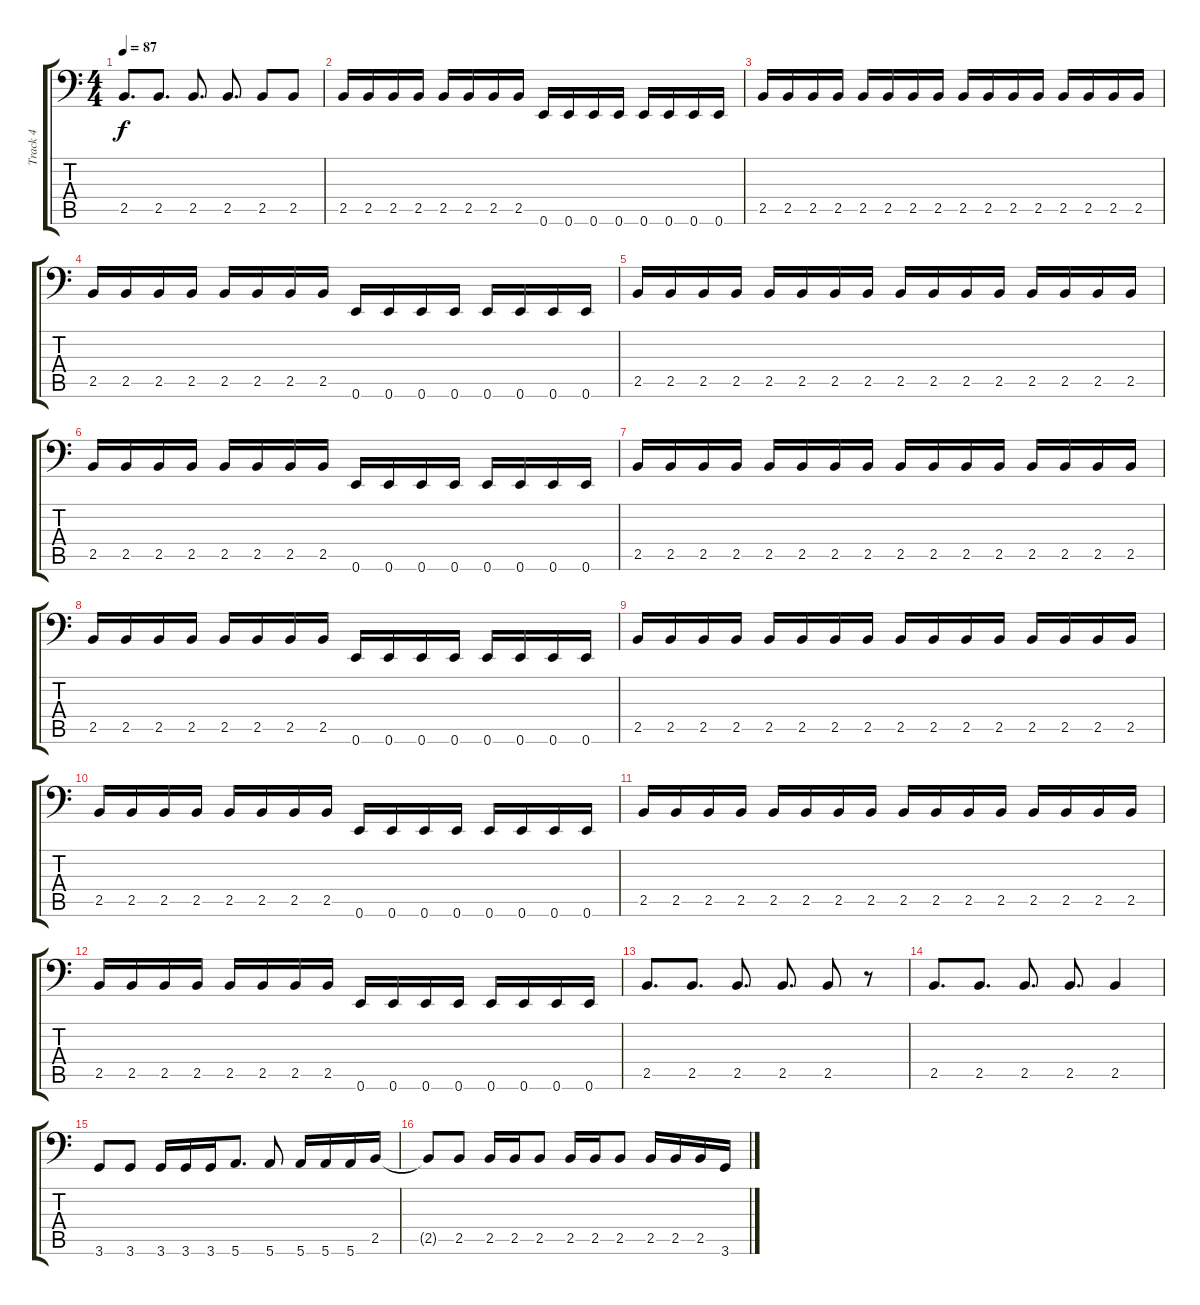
\track ("Track 4" "Track 4") {instrument electricbasspick}
\staff {score tabs}
\tuning (E3 B2 G2 D2 A1 E1) {hide}
\ts (4 4)
\tempo 87
\clef f4
\ks c
2.5.8{d dy f} 2.5.8{d} 2.5.8{d} 2.5.8{d} 2.5.8 2.5.8 |
2.5.16 2.5.16 2.5.16 2.5.16 2.5.16 2.5.16 2.5.16 2.5.16 0.6.16 0.6.16 0.6.16 0.6.16 0.6.16 0.6.16 0.6.16 0.6.16 |
2.5.16 2.5.16 2.5.16 2.5.16 2.5.16 2.5.16 2.5.16 2.5.16 2.5.16 2.5.16 2.5.16 2.5.16 2.5.16 2.5.16 2.5.16 2.5.16 |
2.5.16 2.5.16 2.5.16 2.5.16 2.5.16 2.5.16 2.5.16 2.5.16 0.6.16 0.6.16 0.6.16 0.6.16 0.6.16 0.6.16 0.6.16 0.6.16 |
2.5.16 2.5.16 2.5.16 2.5.16 2.5.16 2.5.16 2.5.16 2.5.16 2.5.16 2.5.16 2.5.16 2.5.16 2.5.16 2.5.16 2.5.16 2.5.16 |
2.5.16 2.5.16 2.5.16 2.5.16 2.5.16 2.5.16 2.5.16 2.5.16 0.6.16 0.6.16 0.6.16 0.6.16 0.6.16 0.6.16 0.6.16 0.6.16 |
2.5.16 2.5.16 2.5.16 2.5.16 2.5.16 2.5.16 2.5.16 2.5.16 2.5.16 2.5.16 2.5.16 2.5.16 2.5.16 2.5.16 2.5.16 2.5.16 |
2.5.16 2.5.16 2.5.16 2.5.16 2.5.16 2.5.16 2.5.16 2.5.16 0.6.16 0.6.16 0.6.16 0.6.16 0.6.16 0.6.16 0.6.16 0.6.16 |
2.5.16 2.5.16 2.5.16 2.5.16 2.5.16 2.5.16 2.5.16 2.5.16 2.5.16 2.5.16 2.5.16 2.5.16 2.5.16 2.5.16 2.5.16 2.5.16 |
2.5.16 2.5.16 2.5.16 2.5.16 2.5.16 2.5.16 2.5.16 2.5.16 0.6.16 0.6.16 0.6.16 0.6.16 0.6.16 0.6.16 0.6.16 0.6.16 |
2.5.16 2.5.16 2.5.16 2.5.16 2.5.16 2.5.16 2.5.16 2.5.16 2.5.16 2.5.16 2.5.16 2.5.16 2.5.16 2.5.16 2.5.16 2.5.16 |
2.5.16 2.5.16 2.5.16 2.5.16 2.5.16 2.5.16 2.5.16 2.5.16 0.6.16 0.6.16 0.6.16 0.6.16 0.6.16 0.6.16 0.6.16 0.6.16 |
2.5.8{d} 2.5.8{d} 2.5.8{d} 2.5.8{d} 2.5.8 r.8 |
2.5.8{d} 2.5.8{d} 2.5.8{d} 2.5.8{d} 2.5.4 |
3.6.8 3.6.8 3.6.16 3.6.16 3.6.16 5.6.8{d} 5.6.8 5.6.16 5.6.16 5.6.16 2.5.16 |
2.5{t}.8 2.5.8 2.5.16 2.5.16 2.5.8 2.5.16 2.5.16 2.5.8 2.5.16 2.5.16 2.5.16 3.6.16
